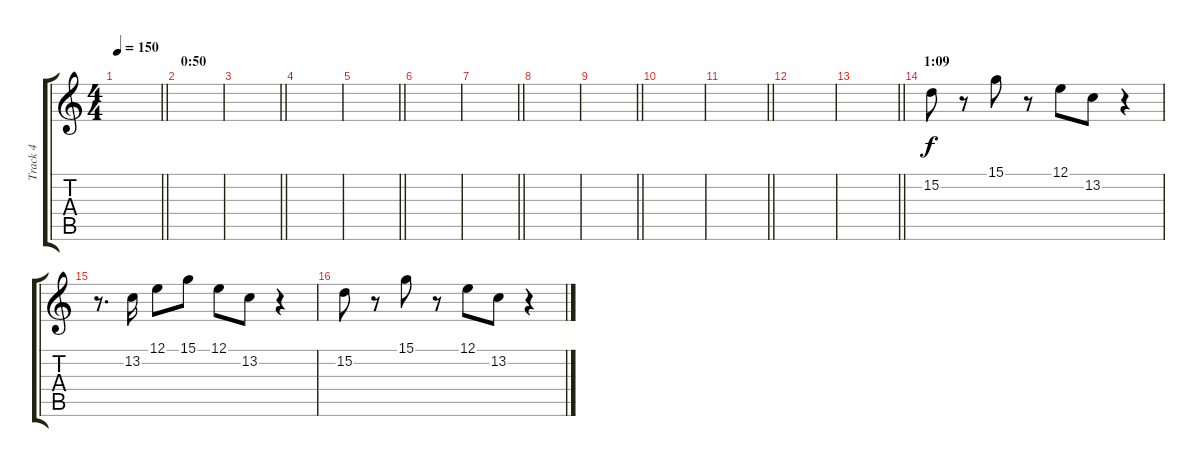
\track ("Track 4" "Track 4") {instrument flute}
\staff {score tabs}
\tuning (E4 B3 G3 D3 A2 E2) {hide}
\ts (4 4)
\tempo 150
\clef g2
\barLineRight lightlight
\ks c
|
\section ("" "0:50")
|
\barLineRight lightlight
|
|
\barLineRight lightlight
|
|
\barLineRight lightlight
|
|
\barLineRight lightlight
|
|
\barLineRight lightlight
|
|
\barLineRight lightlight
|
\section ("" "1:09")
15.2.8 r.8 15.1.8 r.8 12.1.8 13.2.8 r.4 |
r.8{d} 13.2.16 12.1.8 15.1.8 12.1.8 13.2.8 r.4 |
15.2.8 r.8 15.1.8 r.8 12.1.8 13.2.8 r.4
